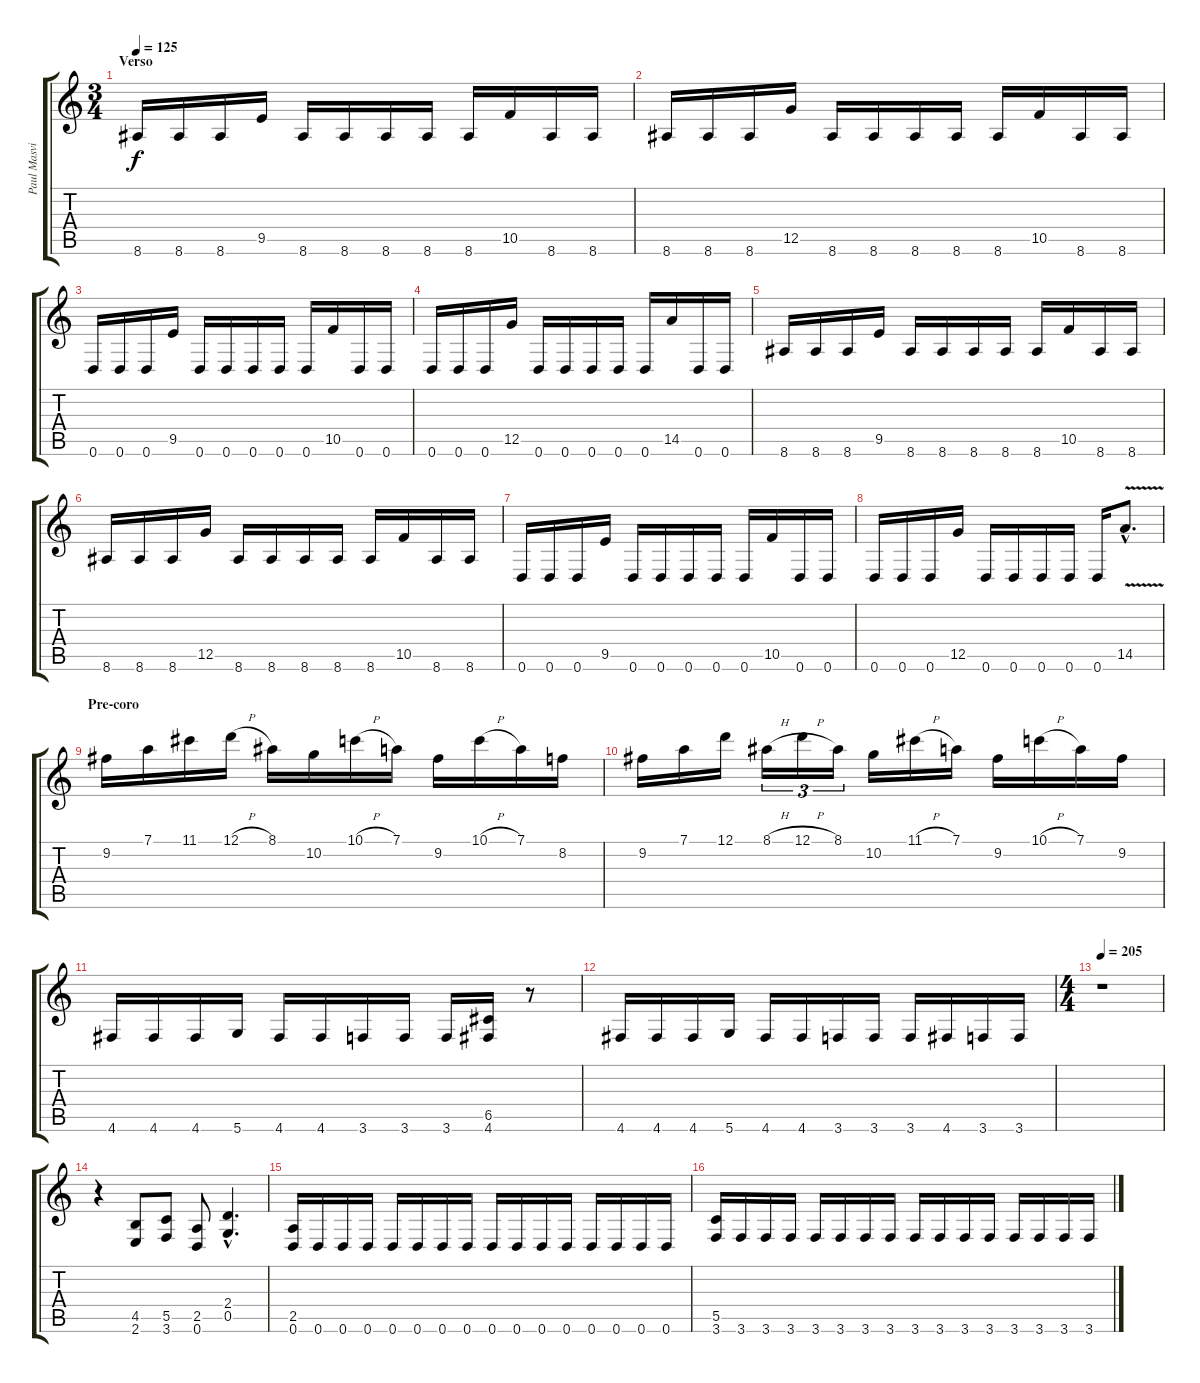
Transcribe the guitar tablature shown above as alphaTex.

\track ("Paul Masvidal" "Paul Masvi") {instrument distortionguitar}
\staff {score tabs}
\tuning (D4 A3 F3 C3 G2 D2) {hide}
\ts (3 4)
\section ("" "Verso")
\tempo 125
\clef g2
\ks c
8.6.16{dy f} 8.6.16 8.6.16 9.5.16 8.6.16 8.6.16 8.6.16 8.6.16 8.6.16 10.5.16 8.6.16 8.6.16 |
8.6.16 8.6.16 8.6.16 12.5.16 8.6.16 8.6.16 8.6.16 8.6.16 8.6.16 10.5.16 8.6.16 8.6.16 |
0.6.16 0.6.16 0.6.16 9.5.16 0.6.16 0.6.16 0.6.16 0.6.16 0.6.16 10.5.16 0.6.16 0.6.16 |
0.6.16 0.6.16 0.6.16 12.5.16 0.6.16 0.6.16 0.6.16 0.6.16 0.6.16 14.5.16 0.6.16 0.6.16 |
8.6.16 8.6.16 8.6.16 9.5.16 8.6.16 8.6.16 8.6.16 8.6.16 8.6.16 10.5.16 8.6.16 8.6.16 |
8.6.16 8.6.16 8.6.16 12.5.16 8.6.16 8.6.16 8.6.16 8.6.16 8.6.16 10.5.16 8.6.16 8.6.16 |
0.6.16 0.6.16 0.6.16 9.5.16 0.6.16 0.6.16 0.6.16 0.6.16 0.6.16 10.5.16 0.6.16 0.6.16 |
0.6.16 0.6.16 0.6.16 12.5.16 0.6.16 0.6.16 0.6.16 0.6.16 0.6.16 14.5{v hac}.8{d} |
\section ("" "Pre-coro")
9.2.16 7.1.16 11.1.16 12.1{h}.16 8.1.16 10.2.16 10.1{h}.16 7.1.16 9.2.16 10.1{h}.16 7.1.16 8.2.16 |
9.2.16 7.1.16 12.1.16 8.1{h}.16{tu (3 2)} 12.1{h}.16{tu (3 2)} 8.1.16{tu (3 2)} 10.2.16 11.1{h}.16 7.1.16 9.2.16 10.1{h}.16 7.1.16 9.2.16 |
4.6.16 4.6.16 4.6.16 5.6.16 4.6.16 4.6.16 3.6.16 3.6.16 3.6.16 (6.5 4.6).16 r.8 |
4.6.16 4.6.16 4.6.16 5.6.16 4.6.16 4.6.16 3.6.16 3.6.16 3.6.16 4.6.16 3.6.16 3.6.16 |
\ts (4 4)
\tempo 205
r.1 |
r.4 (4.5 2.6).8 (5.5 3.6).8 (2.5 0.6).8 (2.4{hac} 0.5{hac}).4{d} |
(2.5 0.6).16 0.6.16 0.6.16 0.6.16 0.6.16 0.6.16 0.6.16 0.6.16 0.6.16 0.6.16 0.6.16 0.6.16 0.6.16 0.6.16 0.6.16 0.6.16 |
(5.5 3.6).16 3.6.16 3.6.16 3.6.16 3.6.16 3.6.16 3.6.16 3.6.16 3.6.16 3.6.16 3.6.16 3.6.16 3.6.16 3.6.16 3.6.16 3.6.16
